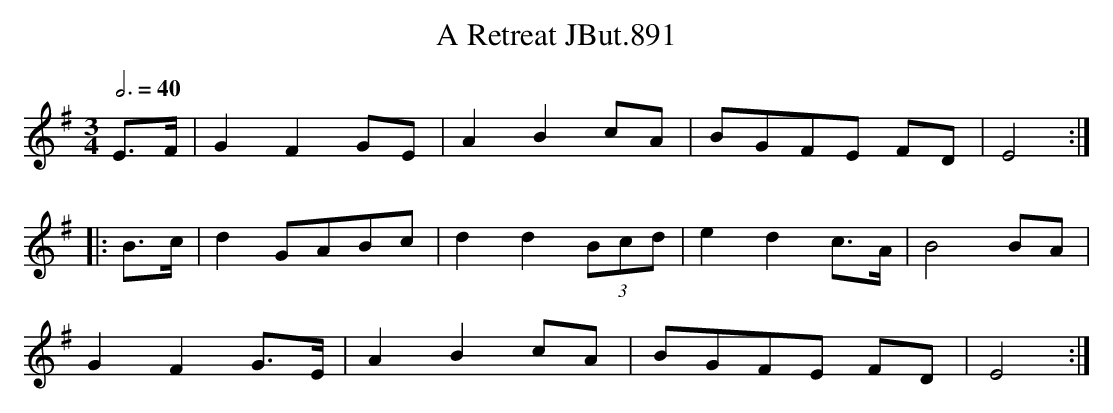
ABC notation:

X:1
T:Retreat JBut.891, A
M:3/4
L:1/8
Q:3/4=40
K:Em
E>F | G2F2GE | A2B2cA | BGFE FD | E4 :|
|: B>c | d2 GABc | d2d2 (3Bcd | e2d2c>A | B4BA |
G2F2G>E | A2B2cA | BGFE FD | E4 :|
